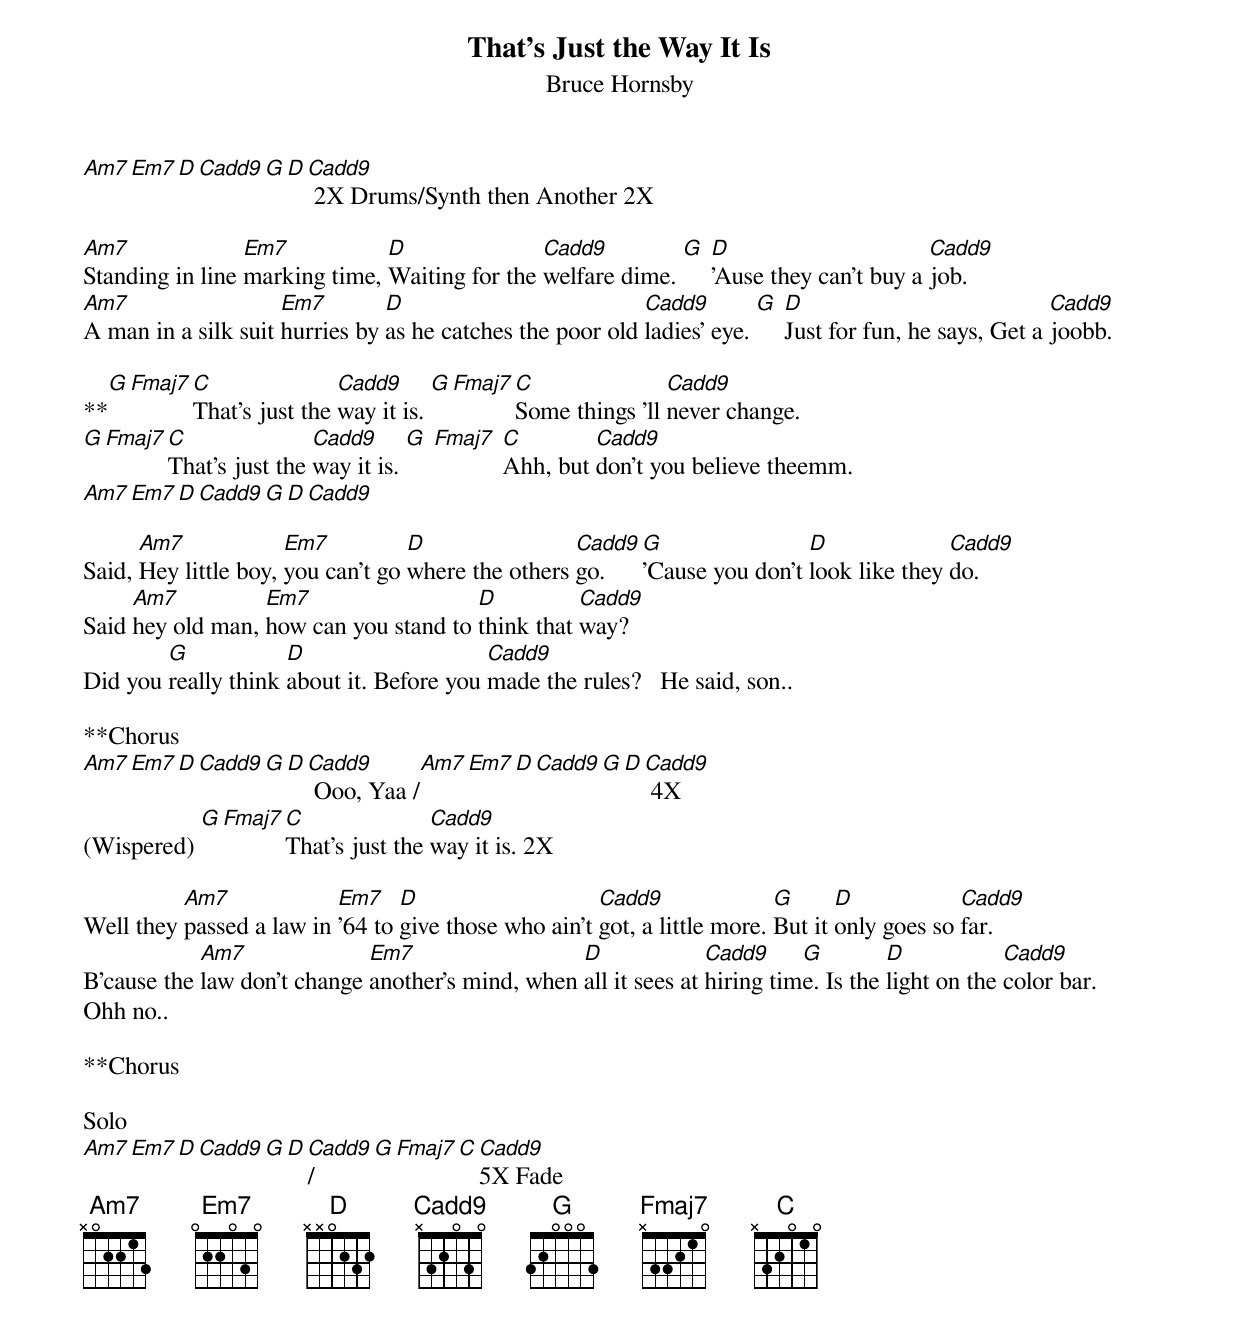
{title:That's Just the Way It Is}
{subtitle:Bruce Hornsby}
[Am7][Em7][D][Cadd9][G][D][Cadd9] 2X Drums/Synth then Another 2X

[Am7]Standing in line [Em7]marking time, [D]Waiting for the [Cadd9]welfare dime. [G] [D]'Ause they can't buy a [Cadd9]job.
[Am7]A man in a silk suit [Em7]hurries by [D]as he catches the poor old [Cadd9]ladies' eye. [G] [D]Just for fun, he says, Get a [Cadd9]joobb.

**[G][Fmaj7][C]That's just the [Cadd9]way it is. [G][Fmaj7][C]Some things 'll [Cadd9]never change.
[G][Fmaj7][C]That's just the [Cadd9]way it is. [G] [Fmaj7] [C]Ahh, but [Cadd9]don't you believe theemm.
[Am7][Em7][D][Cadd9][G][D][Cadd9]

Said, [Am7]Hey little boy, [Em7]you can't go [D]where the others [Cadd9]go. [G]'Cause you don't [D]look like they [Cadd9]do.
Said [Am7]hey old man, [Em7]how can you stand to [D]think that [Cadd9]way?
Did you [G]really think [D]about it. Before you [Cadd9]made the rules?   He said, son..

**Chorus
[Am7][Em7][D][Cadd9][G][D][Cadd9] Ooo, Yaa /[Am7][Em7][D][Cadd9][G][D][Cadd9] 4X
(Wispered) [G][Fmaj7][C]That's just the [Cadd9]way it is. 2X

Well they [Am7]passed a law in [Em7]'64 to [D]give those who ain't [Cadd9]got, a little more. [G]But it [D]only goes so [Cadd9]far.
B'cause the [Am7]law don't change [Em7]another's mind, when [D]all it sees at [Cadd9]hiring tim[G]e. Is the [D]light on the [Cadd9]color bar.
Ohh no..

**Chorus

Solo
[Am7][Em7][D][Cadd9][G][D][Cadd9]/[G][Fmaj7][C][Cadd9]5X Fade
